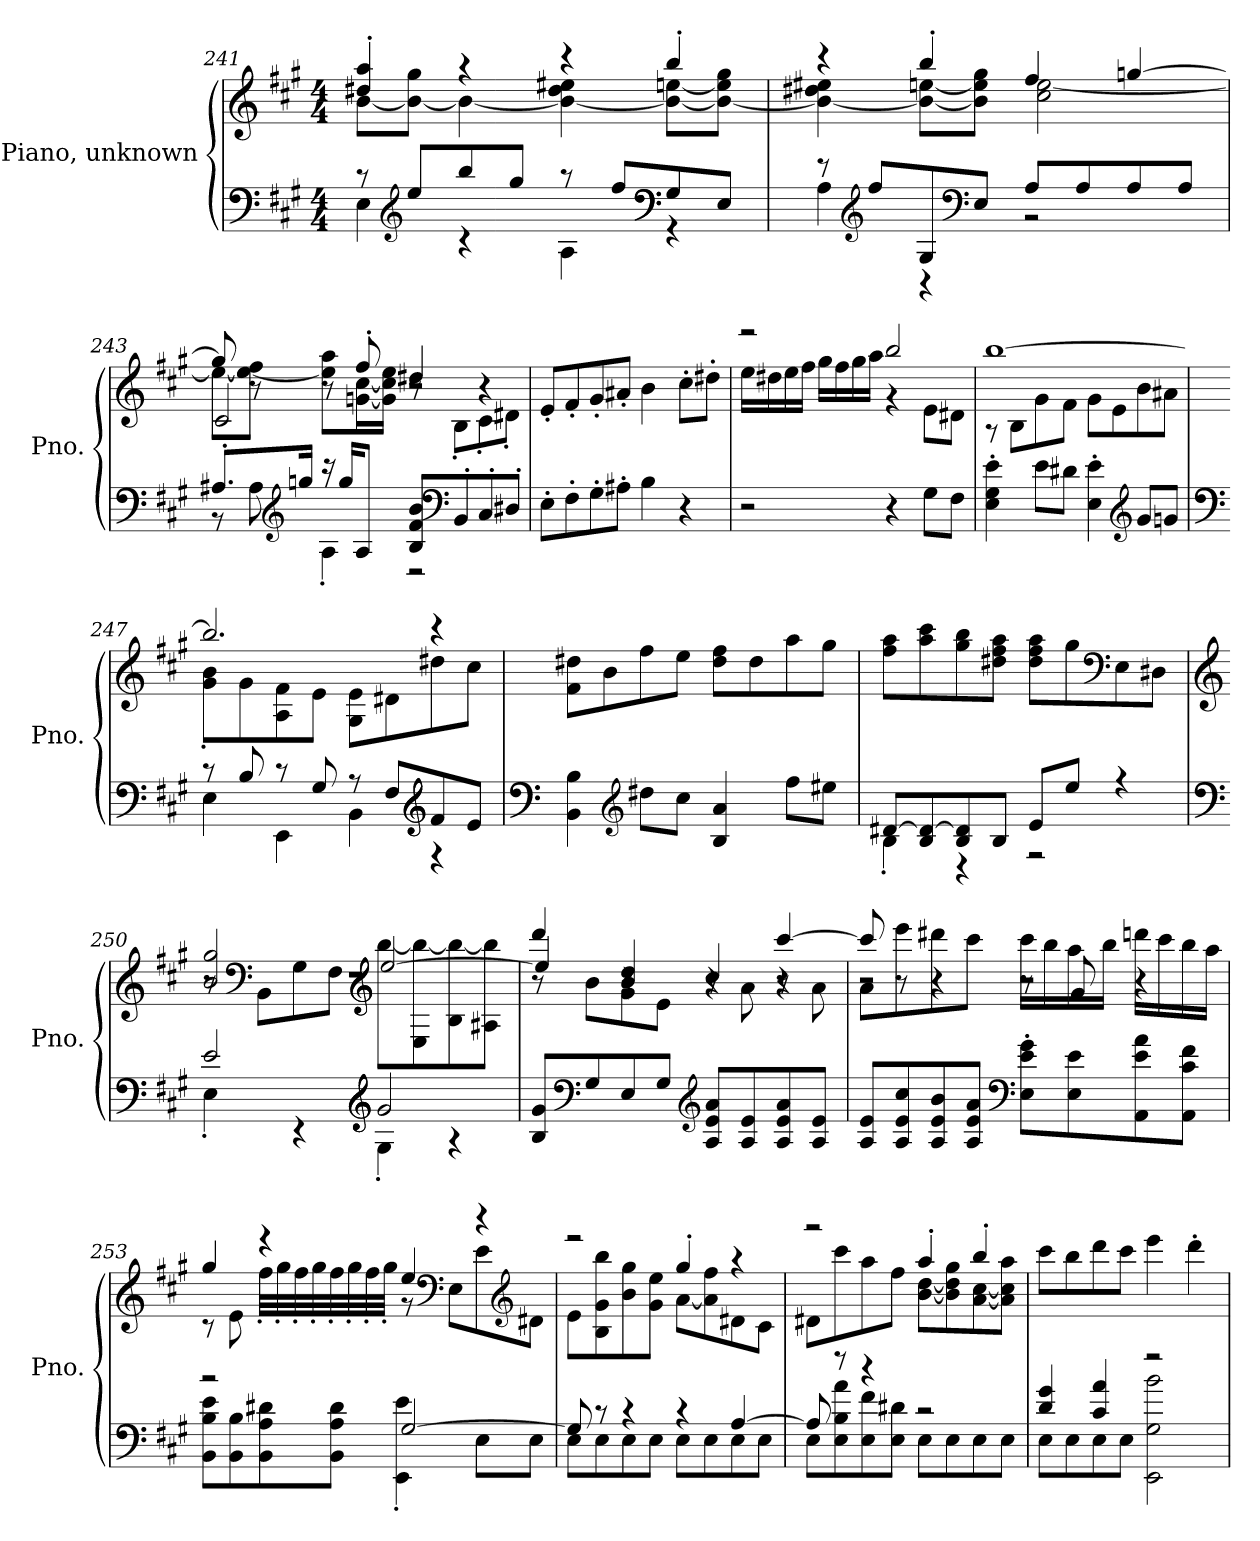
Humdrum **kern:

**kern	**kern
*part1	*part1
*staff2	*staff1
*I"Piano, unknown	*
*I'Pno.	*
!!LO:LB:g=z
*clefF4	*clefG2
*k[f#c#g#]	*k[f#c#g#]
*M4/4	*M4/4
=241	=241
*^	*^
8r	4E\	4dd#X/' 4aa/'	[8b\L
*clefG2	*	*	*
8ee/L	.	.	8b\_ 8gg#\J
8bb/	4r	4r	4b\_
8gg#/J	.	.	.
8r	4A\	4r	4b\_ 4dd#\ 4ee#X\
8ff#/L	.	.	.
*clefF4	*	*	*
8G#/	4r	4bb'/	8b\_ [8een\L
8E/J	.	.	8b\_ 8ee\] 8gg#\J
=242	=242	=242	=242
8r	4A\	4r	4b\_ 4dd#X\ 4ee#X\
*clefG2	*	*	*
8ff#/L	.	.	.
8G#/	4r	4bb'/	8b\_ [8een\L
*clefF4	*	*	*
8E/J	.	.	8b\] 8ee\] 8gg#\J
8A/L	2r	4ff#/	2cc#\ [2ee\
8A/	.	.	.
8A/	.	[4ggn/	.
8A/J	.	.	.
!!LO:LB:g=z
=243	=243	=243	=243
*	*	*	*^
8.A#X'/L	8r	8gg/]	8ee\L_	2c#/
.	8A#\	8r	8ee\_ 8ff#\J	.
*clefG2	*	*	*	*
16ggn/Jk	.	.	.	.
16r	4A#'\	8r	8ee\] 8aa\L	.
16gg/KL	.	.	.	.
8A#/J	.	8ff#'/	[16gn\ [16cc#\L	.
.	.	.	16g\] 16cc#\] 16ee\JJ	.
8B/ 8f#/ 8b/L	2r	4dd#X/	8r	2r
*clefF4	*	*	*	*
8BB'/	.	.	8B'\L	.
8C#'/	.	4r	8c#'\	.
8D#X'/J	.	.	8d#X'\J	.
*v	*v	*	*	*
*	*v	*v	*v
=244	=244
8E'\L	8e'/L
8F#'\	8f#'/
8G#'\	8g#'/
8A#X'\J	8a#X'/J
4B\	4b\
4r	8cc#'\L
.	8dd#X'\J
=245	=245
*	*^
2r	2r	16ee\LL
.	.	16dd#X\
.	.	16ee\
.	.	16ff#\JJ
.	.	16gg#\LL
.	.	16ff#\
.	.	16gg#\
.	.	16aa\JJ
4r	2bb/	4r
8G#\L	.	8e\L
8F#\J	.	8d#X\J
!!LO:LB:g=z	!!
=246	=246	=246
4E\' 4G#\' 4e\'	[1bb	8r
.	.	8B\L
8e\L	.	8g#\
8d#X\J	.	8f#\J
4E\' 4e\'	.	8g#\L
.	.	8e\
*clefG2	*	*
8g#/L	.	8b\
8gn/J	.	8a#X\J
=247	=247	=247
*clefF4	*	*
*^	*	*
8r	4E\	2.bb/]	8g#\' 8b\'L
8B/	.	.	8g#\
8r	4EE\	.	8A\ 8f#\
8G#/	.	.	8e\J
8r	4BB\	.	8G#\ 8e\L
8F#/L	.	.	8d#X\
*clefG2	*	*	*
8f#/	4r	4r	8dd#X\
8e/J	.	.	8cc#\J
*v	*v	*	*
*	*v	*v
=248	=248
*clefF4	*
4BB\ 4B\	8f#\ 8dd#X\L
.	8b\
*clefG2	*
8dd#X\L	8ff#\
8cc#\J	8ee\J
4B/ 4a/	8dd#\ 8ff#\L
.	8dd#\
8ff#\L	8aa\
8ee#X\J	8gg#\J
!!LO:LB:g=z
=249	=249
*^	*
[8d#X/L	4B'\	8ff#\ 8aa\L
8B/ 8d#/_	.	8aa\ 8ccc#\
8B/ 8d#/]	4r	8gg#\ 8bb\
8B/J	.	8dd#X\ 8ff#\ 8aa\J
8e/L	2r	8dd#\ 8ff#\ 8aa\L
8ee/J	.	8gg#\
*	*	*clefF4
4r	.	8E\
.	.	8D#X\J
=250	=250	=250
*clefF4	*	*clefG2
*	*	*^
*	*	*	*^
2e/	4E'\	1r	8r	2b/ 2gg#/
*	*	*clefF4	*	*
.	.	.	8BB\L	.
.	4r	.	8G#\	.
.	.	.	8F#\J	.
*clefG2	*	*clefG2	*	*
2g#/	4G#'\	.	[8bb\L	[2ee/
.	.	.	8E\ 8bb\_	.
.	4r	.	8B\ 8bb\_	.
.	.	.	8A#X\ 8bb\]J	.
*v	*v	*	*	*
=251	=251	=251	=251
8B/ 8g#/L	4ddd/	8r	4ee/]
*clefF4	*	*	*
8G#/	.	8b\L	.
8E/	4r	8g#\	4b/ 4dd/
8G#/J	.	8e\J	.
*clefG2	*	*	*
8A/ 8e/ 8a/L	4r	8r	4cc#/
8A/ 8e/	.	8a\	.
8A/ 8e/ 8a/	[4ccc#/	8r	4r
8A/ 8e/J	.	8a\	.
!!LO:LB:g=z	!!	!!
=252	=252	=252	=252
8A/ 8e/L	8ccc#/]	8a\L	2r
8A/ 8e/ 8cc#/	8r	8eee\	.
8A/ 8e/ 8b/	4r	8ddd#X\	.
8A/ 8e/ 8a/J	.	8ccc#\J	.
*clefF4	*	*	*
8E\' 8e\' 8g#\'L	2r	16ccc#\LL	8r
.	.	16bb\	.
8E\ 8e\	.	16aa\	8g#/
.	.	16bb\JJ	.
8AA\ 8e\ 8a\	.	16dddn\LL	4r
.	.	16ccc#\	.
8AA\ 8c#\ 8f#\J	.	16bb\	.
.	.	16aa\JJ	.
*	*	*v	*v
=253	=253	=253
*^	*	*
2r	8BB\ 8B\ 8e\L	4gg#/	8r
.	8BB\ 8B\	.	8e\
.	8BB\ 8A\ 8d#X\	4r	32ff#'\LLL
.	.	.	32gg#'\
.	.	.	32ff#'\
.	.	.	32gg#'\
.	8BB\ 8A\ 8d#\J	.	32ff#'\
.	.	.	32gg#'\
.	.	.	32ff#'\
.	.	.	32gg#'\JJJ
[2G#/	4EE\' 4e\'	4ee/	8r
*	*	*clefF4	*
.	.	.	8E\L
.	8E\L	4r	8e\
*	*	*clefG2	*
.	8E\J	.	8d#X\J
!!LO:PB:g=z	!!
=254	=254	=254	=254
8G#/]	8E\L	2r	8e\L
8r	8E\	.	8B\ 8g#\ 8bb\
4r	8E\	.	8b\ 8gg#\
.	8E\J	.	8g#\ 8ee\J
4r	8E\L	4gg#'/	[8a\L
.	8E\	.	8a\] 8ff#\
[4A/	8E\	4r	8d#X\
.	8E\J	.	8c#\J
=255	=255	=255	=255
8A/]	8E\L	2r	8d#X\L
8r	8E\ 8B\ 8a\	.	8ccc#\
4r	8E\ 8f#\	.	8aa\
.	8E\ 8d#X\J	.	8ff#\J
2r	8E\L	4aa'/	[8b\ [8dd\L
.	8E\	.	8b\] 8dd\] 8gg#\
.	8E\	4bb'/	[8a\ [8cc#\
.	8E\J	.	8a\] 8cc#\] 8aa\J
*	*	*v	*v
=256	=256	=256
4d/ 4g#/	8E\L	8ccc#\L
.	8E\	8bb\
4c#/ 4a/	8E\	8ddd\
.	8E\J	8ccc#\J
2r	2EE\ 2G#\ 2b\	4eee\
.	.	4ddd'\
*v	*v	*
=	=
*-	*-
